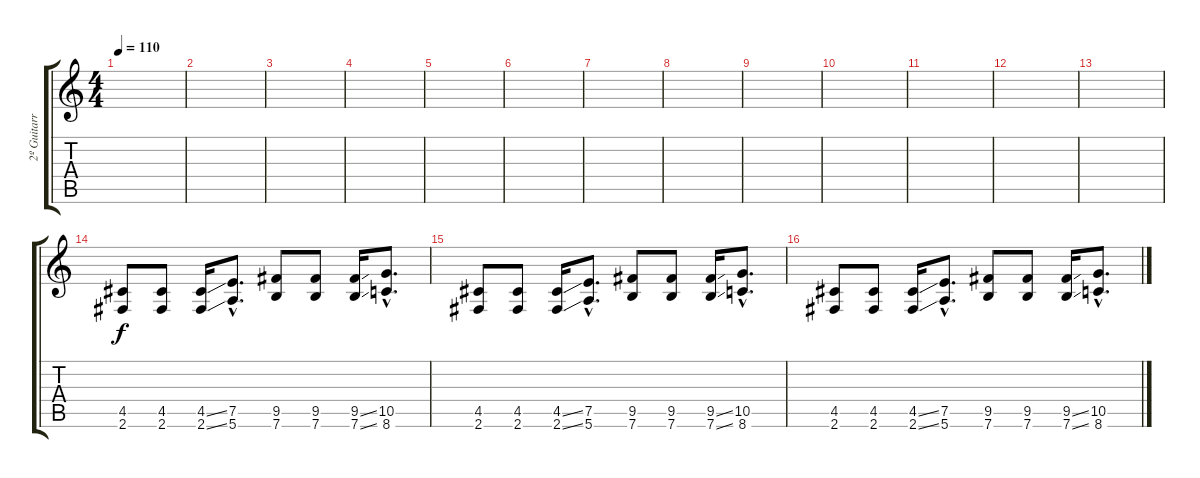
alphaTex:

\track ("2º Guitarra" "2º Guitarr") {instrument overdrivenguitar}
\staff {score tabs}
\tuning (E4 B3 G3 D3 A2 E2) {hide}
\ts (4 4)
\tempo 110
\clef g2
\ks c
|
|
|
|
|
|
|
|
|
|
|
|
|
(4.5 2.6).8{instrument distortionguitar} (4.5 2.6).8 (4.5{ss} 2.6{ss}).16 (7.5{hac} 5.6{hac}).8{d} (9.5 7.6).8 (9.5 7.6).8 (9.5{ss} 7.6{ss}).16 (10.5{hac} 8.6{hac}).8{d} |
(4.5 2.6).8{instrument distortionguitar} (4.5 2.6).8 (4.5{ss} 2.6{ss}).16 (7.5{hac} 5.6{hac}).8{d} (9.5 7.6).8 (9.5 7.6).8 (9.5{ss} 7.6{ss}).16 (10.5{hac} 8.6{hac}).8{d} |
(4.5 2.6).8{instrument distortionguitar} (4.5 2.6).8 (4.5{ss} 2.6{ss}).16 (7.5{hac} 5.6{hac}).8{d} (9.5 7.6).8 (9.5 7.6).8 (9.5{ss} 7.6{ss}).16 (10.5{hac} 8.6{hac}).8{d}
